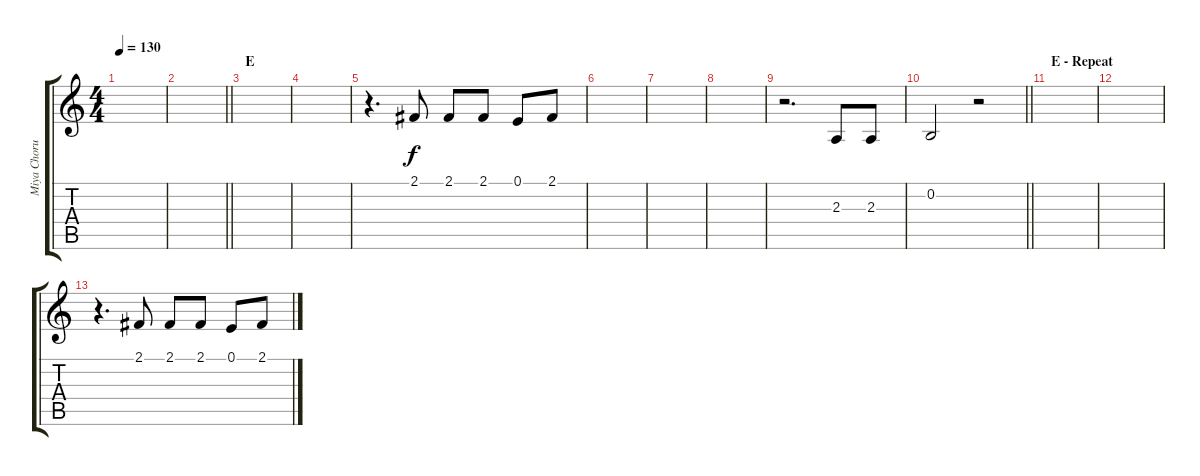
\track ("Miya Chorus" "Miya Choru") {instrument baritonesax}
\staff {score tabs}
\tuning (E4 B3 G3 D3 A2 E2) {hide}
\ts (4 4)
\tempo 130
\clef g2
\ks c
|
\barLineRight lightlight
|
\section ("" "E")
|
|
r.4{d} 2.1.8 2.1.8 2.1.8 0.1.8 2.1.8 |
|
|
|
r.2{d} 2.3.8 2.3.8 |
\barLineRight lightlight
0.2.2 r.2 |
\section ("" "E - Repeat")
|
|
r.4{d} 2.1.8 2.1.8 2.1.8 0.1.8 2.1.8
